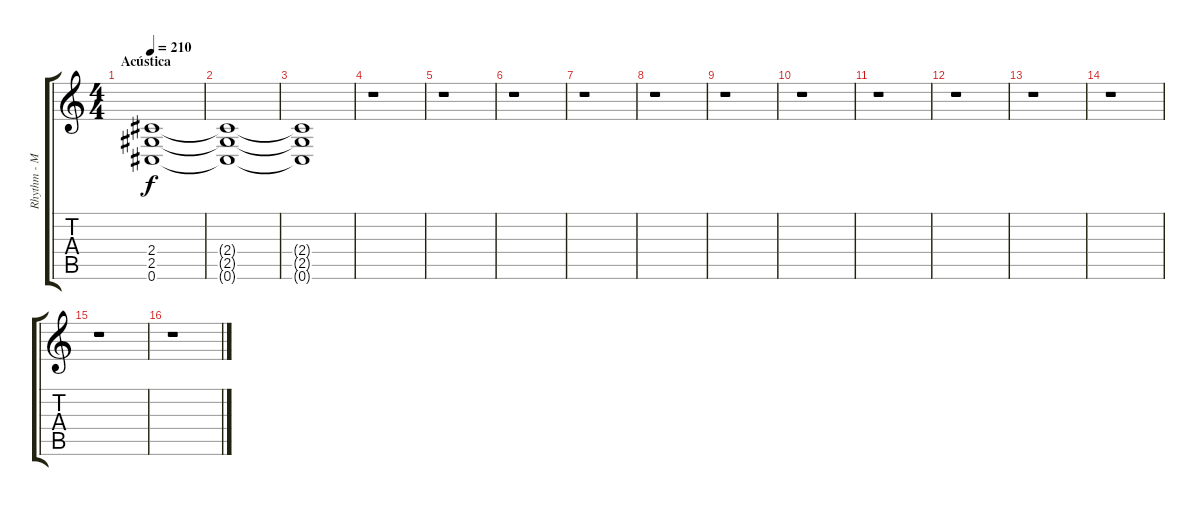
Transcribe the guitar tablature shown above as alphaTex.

\track ("Rhythm - Mike Martin" "Rhythm - M") {instrument distortionguitar}
\staff {score tabs}
\tuning (Db4 Ab3 E3 B2 Gb2 Db2) {hide}
\ts (4 4)
\section ("" "Acústica")
\tempo 210
\clef g2
\ks c
(2.4 2.5 0.6).1{dy f} |
(2.4{t} 2.5{t} 0.6{t}).1 |
(2.4{t} 2.5{t} 0.6{t}).1 |
r.1 |
r.1 |
r.1 |
r.1 |
r.1 |
r.1 |
r.1 |
r.1 |
r.1 |
r.1 |
r.1 |
r.1 |
r.1
